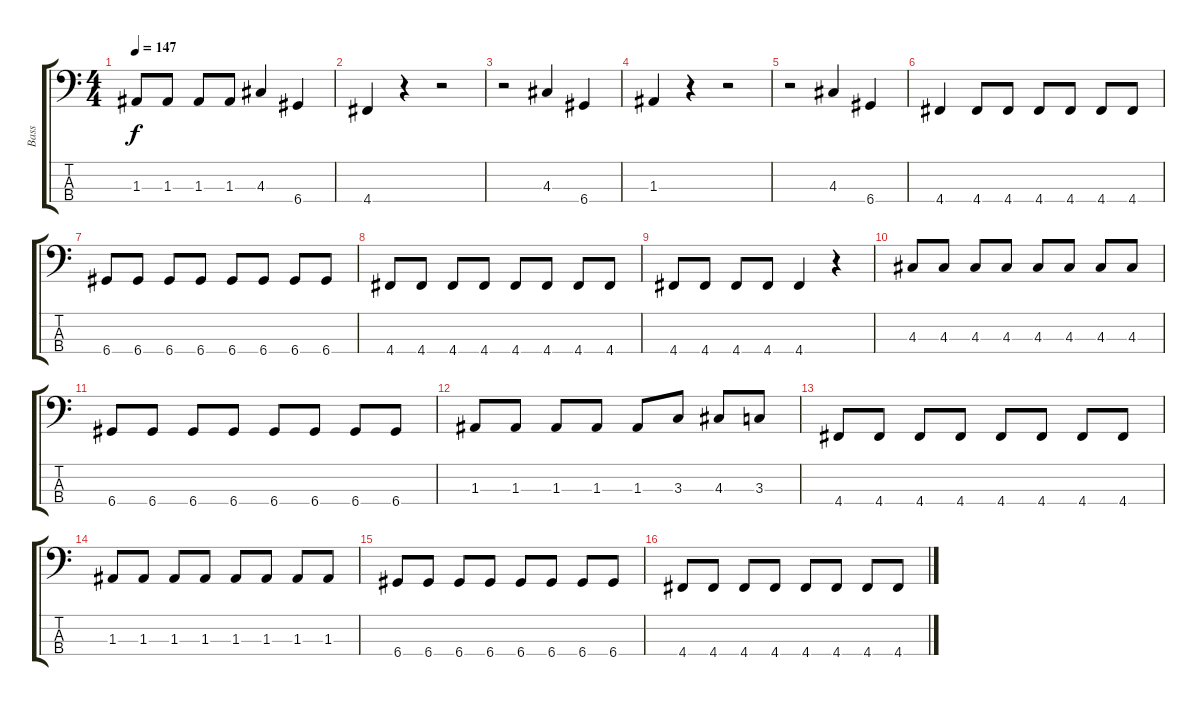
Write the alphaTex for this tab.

\track ("Bass" "Bass") {instrument electricbasspick}
\staff {score tabs}
\tuning (G2 D2 A1 D1) {hide}
\ts (4 4)
\tempo 147
\clef f4
\ks c
1.3.8{dy f} 1.3.8 1.3.8 1.3.8 4.3.4 6.4.4 |
4.4.4 r.4 r.2 |
r.2 4.3.4 6.4.4 |
1.3.4 r.4 r.2 |
r.2 4.3.4 6.4.4 |
4.4.4 4.4.8 4.4.8 4.4.8 4.4.8 4.4.8 4.4.8 |
6.4.8 6.4.8 6.4.8 6.4.8 6.4.8 6.4.8 6.4.8 6.4.8 |
4.4.8 4.4.8 4.4.8 4.4.8 4.4.8 4.4.8 4.4.8 4.4.8 |
4.4.8 4.4.8 4.4.8 4.4.8 4.4.4 r.4 |
4.3.8 4.3.8 4.3.8 4.3.8 4.3.8 4.3.8 4.3.8 4.3.8 |
6.4.8 6.4.8 6.4.8 6.4.8 6.4.8 6.4.8 6.4.8 6.4.8 |
1.3.8 1.3.8 1.3.8 1.3.8 1.3.8 3.3.8 4.3.8 3.3.8 |
4.4.8 4.4.8 4.4.8 4.4.8 4.4.8 4.4.8 4.4.8 4.4.8 |
1.3.8 1.3.8 1.3.8 1.3.8 1.3.8 1.3.8 1.3.8 1.3.8 |
6.4.8 6.4.8 6.4.8 6.4.8 6.4.8 6.4.8 6.4.8 6.4.8 |
4.4.8 4.4.8 4.4.8 4.4.8 4.4.8 4.4.8 4.4.8 4.4.8
